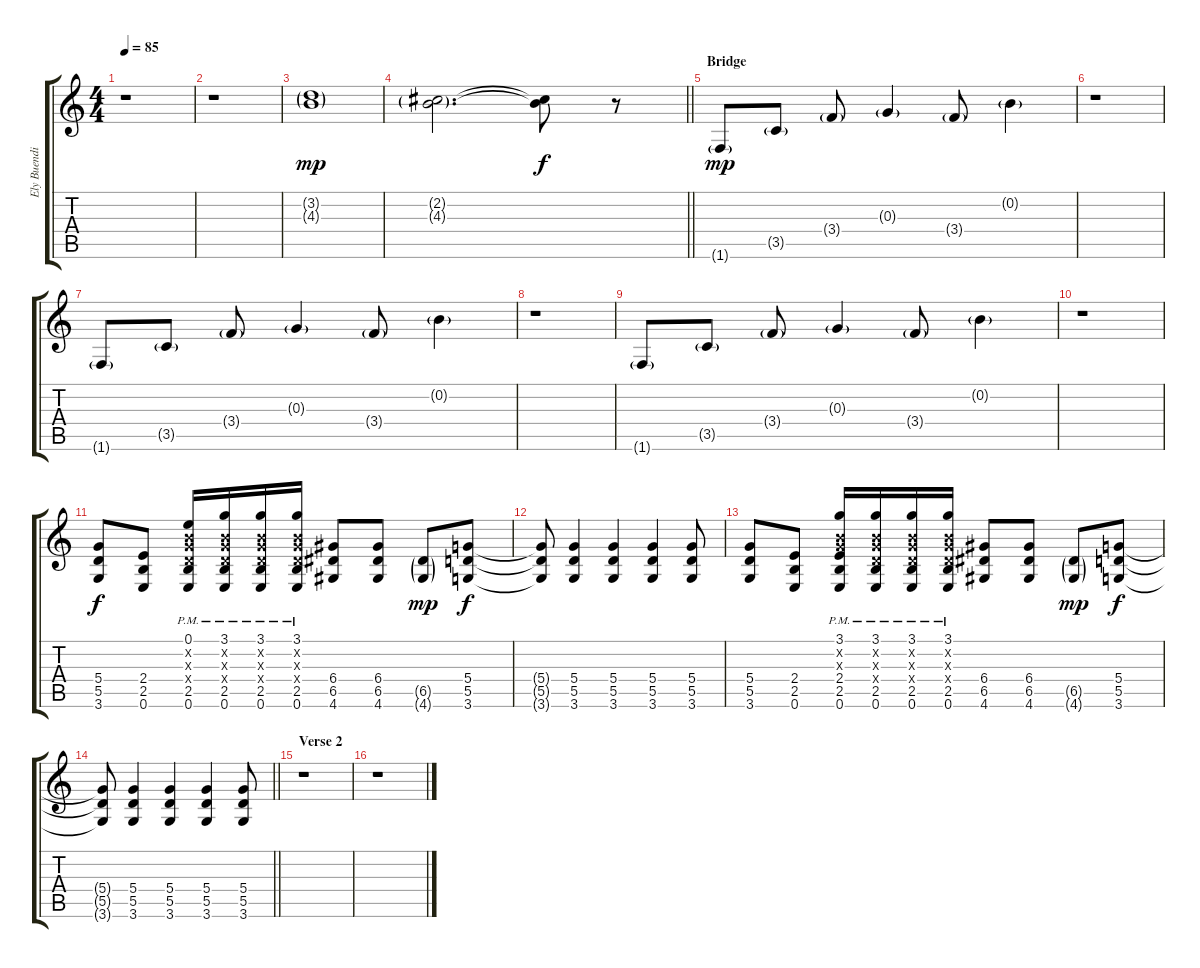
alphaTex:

\track ("Ely Buendia" "Ely Buendi") {instrument overdrivenguitar}
\staff {score tabs}
\tuning (E4 B3 G3 D3 A2 E2) {hide}
\ts (4 4)
\tempo 85
\clef g2
\ks c
r.1{dy mp} |
r.1 |
(3.2{g} 4.3{g}).1 |
\barLineRight lightlight
(2.2{g} 4.3{g}).2{d} (2.2{t} 4.3{t}).8{dy f} r.8 |
\section ("" "Bridge")
1.6{g}.8{dy mp} 3.5{g}.8 3.4{g}.8 0.3{g}.4 3.4{g}.8 0.2{g}.4 |
r.1 |
1.6{g}.8 3.5{g}.8 3.4{g}.8 0.3{g}.4 3.4{g}.8 0.2{g}.4 |
r.1 |
1.6{g}.8 3.5{g}.8 3.4{g}.8 0.3{g}.4 3.4{g}.8 0.2{g}.4 |
r.1 |
(5.4 5.5 3.6).8{dy f} (2.4 2.5 0.6).8 (0.1{pm} 0.2{x} 0.3{x} 0.4{x} 2.5{pm} 0.6{pm}).16 (3.1{pm} 0.2{x} 0.3{x} 0.4{x} 2.5{pm} 0.6{pm}).16 (3.1{pm} 0.2{x} 0.3{x} 0.4{x} 2.5{pm} 0.6{pm}).16 (3.1{pm} 0.2{x} 0.3{x} 0.4{x} 2.5{pm} 0.6{pm}).16 (6.4 6.5 4.6).8 (6.4 6.5 4.6).8 (6.5{g} 4.6{g}).8{dy mp} (5.4 5.5 3.6).8{dy f} |
(5.4{t} 5.5{t} 3.6{t}).8 (5.4 5.5 3.6).4 (5.4 5.5 3.6).4 (5.4 5.5 3.6).4 (5.4 5.5 3.6).8 |
(5.4 5.5 3.6).8 (2.4 2.5 0.6).8 (3.1{pm} 0.2{x} 0.3{x} 2.4{pm} 2.5{pm} 0.6{pm}).16 (3.1{pm} 0.2{x} 0.3{x} 0.4{x} 2.5{pm} 0.6{pm}).16 (3.1{pm} 0.2{x} 0.3{x} 0.4{x} 2.5{pm} 0.6{pm}).16 (3.1{pm} 0.2{x} 0.3{x} 0.4{x} 2.5{pm} 0.6{pm}).16 (6.4 6.5 4.6).8 (6.4 6.5 4.6).8 (6.5{g} 4.6{g}).8{dy mp} (5.4 5.5 3.6).8{dy f} |
\barLineRight lightlight
(5.4{t} 5.5{t} 3.6{t}).8 (5.4 5.5 3.6).4 (5.4 5.5 3.6).4 (5.4 5.5 3.6).4 (5.4 5.5 3.6).8 |
\section ("" "Verse 2")
r.1 |
r.1
